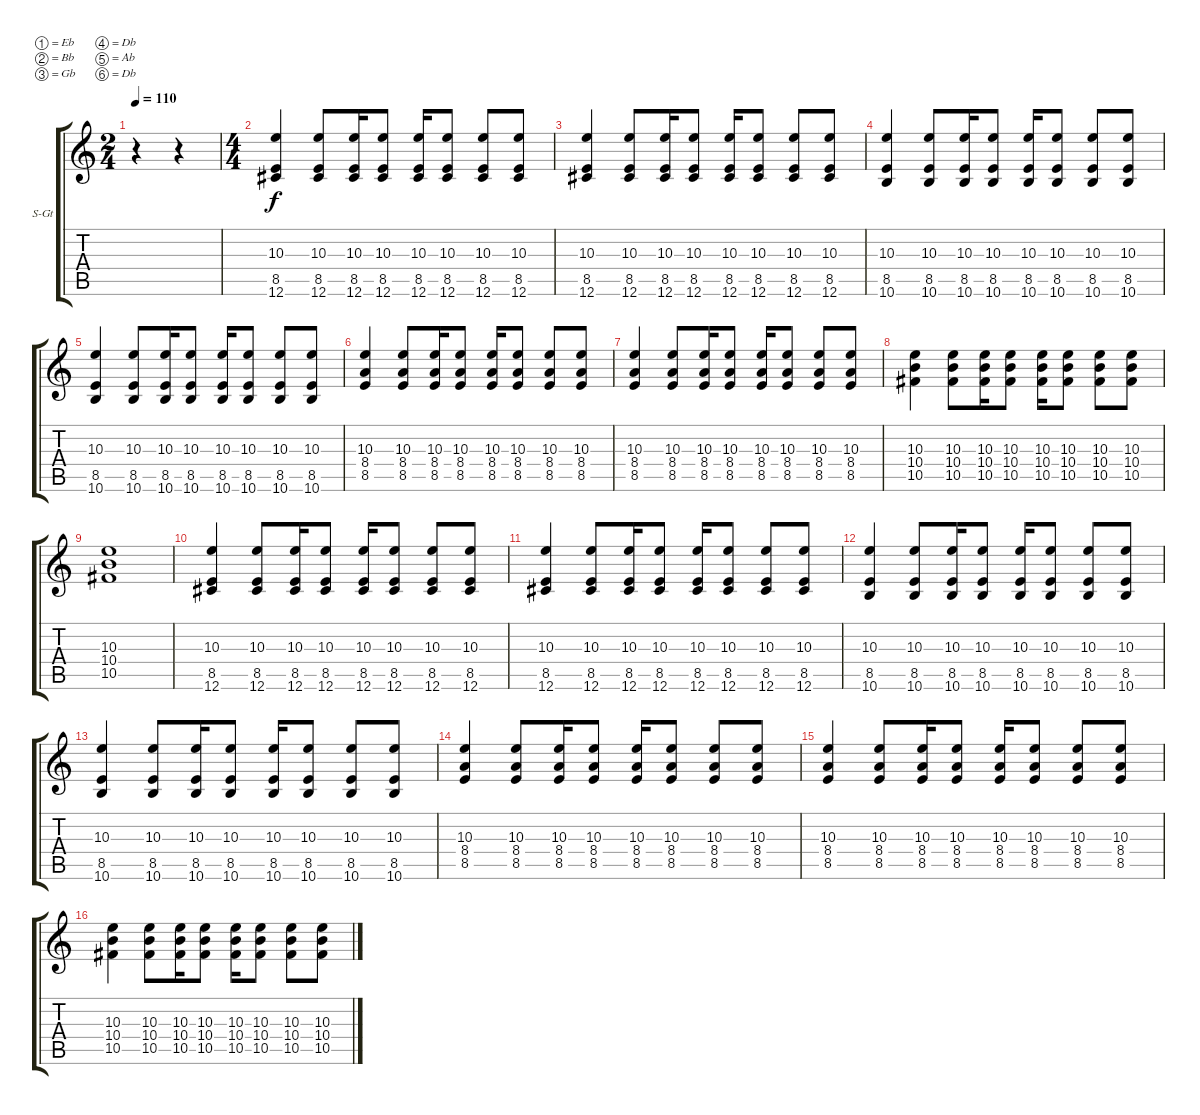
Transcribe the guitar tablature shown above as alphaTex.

\bracketExtendMode groupsimilarinstruments
\firstSystemTrackNameOrientation horizontal
\otherSystemsTrackNameOrientation horizontal
\track ("Steel Guitar" "S-Gt") {instrument acousticguitarsteel}
\staff {score tabs}
\tuning (Eb4 Bb3 Gb3 Db3 Ab2 Db2)
\ts (2 4)
\beaming (8 2 2 2 2)
\tempo 110
\clef g2
\ks c
r.4{dy f instrument acousticguitarsteel} r.4 |
\ts (4 4)
\beaming (8 2 2 2 2)
(10.3 8.5 12.6).4 (10.3 8.5 12.6).8 (10.3 8.5 12.6).16 (10.3 8.5 12.6).8 (10.3 8.5 12.6).16 (10.3 8.5 12.6).8 (10.3 8.5 12.6).8 (10.3 8.5 12.6).8 |
(10.3 8.5 12.6).4 (10.3 8.5 12.6).8 (10.3 8.5 12.6).16 (10.3 8.5 12.6).8 (10.3 8.5 12.6).16 (10.3 8.5 12.6).8 (10.3 8.5 12.6).8 (10.3 8.5 12.6).8 |
(10.3 8.5 10.6).4 (10.3 8.5 10.6).8 (10.3 8.5 10.6).16 (10.3 8.5 10.6).8 (10.3 8.5 10.6).16 (10.3 8.5 10.6).8 (10.3 8.5 10.6).8 (10.3 8.5 10.6).8 |
(10.3 8.5 10.6).4 (10.3 8.5 10.6).8 (10.3 8.5 10.6).16 (10.3 8.5 10.6).8 (10.3 8.5 10.6).16 (10.3 8.5 10.6).8 (10.3 8.5 10.6).8 (10.3 8.5 10.6).8 |
(10.3 8.4 8.5).4 (10.3 8.4 8.5).8 (10.3 8.4 8.5).16 (10.3 8.4 8.5).8 (10.3 8.4 8.5).16 (10.3 8.4 8.5).8 (10.3 8.4 8.5).8 (10.3 8.4 8.5).8 |
(10.3 8.4 8.5).4 (10.3 8.4 8.5).8 (10.3 8.4 8.5).16 (10.3 8.4 8.5).8 (10.3 8.4 8.5).16 (10.3 8.4 8.5).8 (10.3 8.4 8.5).8 (10.3 8.4 8.5).8 |
(10.3 10.4 10.5).4 (10.3 10.4 10.5).8 (10.3 10.4 10.5).16 (10.3 10.4 10.5).8 (10.3 10.4 10.5).16 (10.3 10.4 10.5).8 (10.3 10.4 10.5).8 (10.3 10.4 10.5).8 |
(10.3 10.4 10.5).1 |
(10.3 8.5 12.6).4 (10.3 8.5 12.6).8 (10.3 8.5 12.6).16 (10.3 8.5 12.6).8 (10.3 8.5 12.6).16 (10.3 8.5 12.6).8 (10.3 8.5 12.6).8 (10.3 8.5 12.6).8 |
(10.3 8.5 12.6).4 (10.3 8.5 12.6).8 (10.3 8.5 12.6).16 (10.3 8.5 12.6).8 (10.3 8.5 12.6).16 (10.3 8.5 12.6).8 (10.3 8.5 12.6).8 (10.3 8.5 12.6).8 |
(10.3 8.5 10.6).4 (10.3 8.5 10.6).8 (10.3 8.5 10.6).16 (10.3 8.5 10.6).8 (10.3 8.5 10.6).16 (10.3 8.5 10.6).8 (10.3 8.5 10.6).8 (10.3 8.5 10.6).8 |
(10.3 8.5 10.6).4 (10.3 8.5 10.6).8 (10.3 8.5 10.6).16 (10.3 8.5 10.6).8 (10.3 8.5 10.6).16 (10.3 8.5 10.6).8 (10.3 8.5 10.6).8 (10.3 8.5 10.6).8 |
(10.3 8.4 8.5).4 (10.3 8.4 8.5).8 (10.3 8.4 8.5).16 (10.3 8.4 8.5).8 (10.3 8.4 8.5).16 (10.3 8.4 8.5).8 (10.3 8.4 8.5).8 (10.3 8.4 8.5).8 |
(10.3 8.4 8.5).4 (10.3 8.4 8.5).8 (10.3 8.4 8.5).16 (10.3 8.4 8.5).8 (10.3 8.4 8.5).16 (10.3 8.4 8.5).8 (10.3 8.4 8.5).8 (10.3 8.4 8.5).8 |
(10.3 10.4 10.5).4 (10.3 10.4 10.5).8 (10.3 10.4 10.5).16 (10.3 10.4 10.5).8 (10.3 10.4 10.5).16 (10.3 10.4 10.5).8 (10.3 10.4 10.5).8 (10.3 10.4 10.5).8
